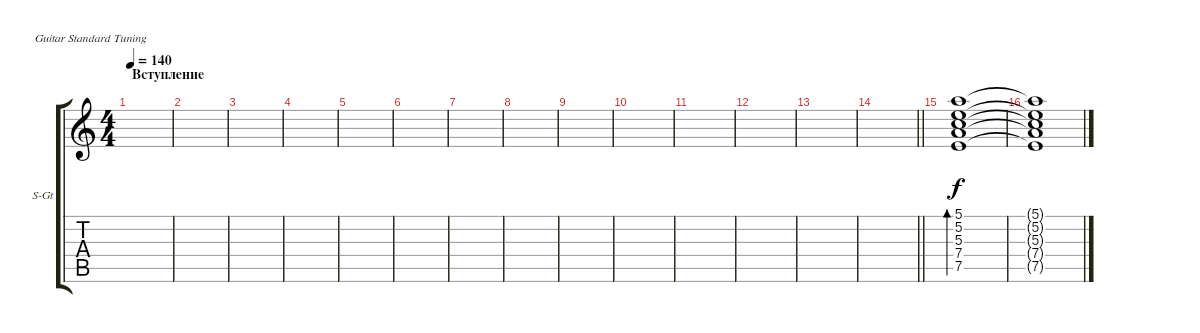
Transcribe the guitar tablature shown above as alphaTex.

\bracketExtendMode groupsimilarinstruments
\firstSystemTrackNameOrientation horizontal
\otherSystemsTrackNameOrientation horizontal
\track ("Steel Guitar" "S-Gt") {instrument acousticguitarsteel}
\staff {score tabs}
\tuning (E4 B3 G3 D3 A2 E2)
\ts (4 4)
\beaming (8 2 2 2 2)
\section ("" "Вступление")
\tempo 140
\clef g2
\scale
0.487395
\ks c
|
\scale
0.256303 |
\scale
0.256303 |
\scale
0.333333 |
\scale
0.333333 |
\scale
0.333333 |
\scale
0.333333 |
\scale
0.333333 |
\scale
0.333333 |
\scale
0.333333 |
\scale
0.333333 |
\scale
0.333333 |
\scale
0.333333 |
\scale
0.333333
\barLineRight lightlight
|
\scale
0.333333 (5.1 5.2 5.3 7.4 7.5).1{bd 240} |
\scale
0.333333 (5.1{t} 5.2{t} 5.3{t} 7.4{t} 7.5{t}).1
